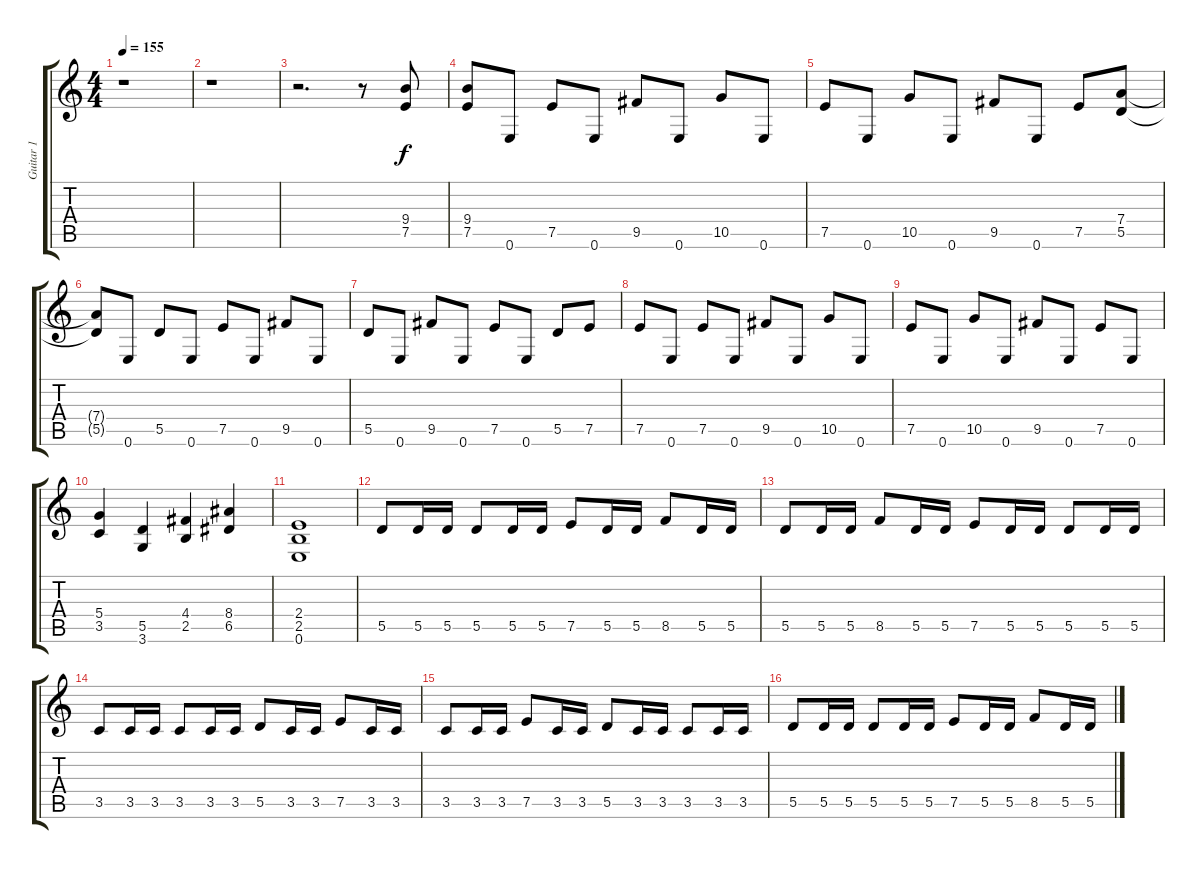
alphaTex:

\track ("Guitar 1" "Guitar 1") {instrument distortionguitar}
\staff {score tabs}
\tuning (E4 B3 G3 D3 A2 E2) {hide}
\ts (4 4)
\tempo 155
\clef g2
\ks c
r.1{dy f instrument distortionguitar} |
r.1 |
r.2{d} r.8 (9.4 7.5).8 |
(9.4 7.5).8 0.6.8 7.5.8 0.6.8 9.5.8 0.6.8 10.5.8 0.6.8 |
7.5.8 0.6.8 10.5.8 0.6.8 9.5.8 0.6.8 7.5.8 (7.4 5.5).8 |
(7.4{t} 5.5{t}).8 0.6.8 5.5.8 0.6.8 7.5.8 0.6.8 9.5.8 0.6.8 |
5.5.8 0.6.8 9.5.8 0.6.8 7.5.8 0.6.8 5.5.8 7.5.8 |
7.5.8 0.6.8 7.5.8 0.6.8 9.5.8 0.6.8 10.5.8 0.6.8 |
7.5.8 0.6.8 10.5.8 0.6.8 9.5.8 0.6.8 7.5.8 0.6.8 |
(5.4 3.5).4 (5.5 3.6).4 (4.4 2.5).4 (8.4 6.5).4 |
(2.4 2.5 0.6).1 |
5.5.8 5.5.16 5.5.16 5.5.8 5.5.16 5.5.16 7.5.8 5.5.16 5.5.16 8.5.8 5.5.16 5.5.16 |
5.5.8 5.5.16 5.5.16 8.5.8 5.5.16 5.5.16 7.5.8 5.5.16 5.5.16 5.5.8 5.5.16 5.5.16 |
3.5.8 3.5.16 3.5.16 3.5.8 3.5.16 3.5.16 5.5.8 3.5.16 3.5.16 7.5.8 3.5.16 3.5.16 |
3.5.8 3.5.16 3.5.16 7.5.8 3.5.16 3.5.16 5.5.8 3.5.16 3.5.16 3.5.8 3.5.16 3.5.16 |
5.5.8 5.5.16 5.5.16 5.5.8 5.5.16 5.5.16 7.5.8 5.5.16 5.5.16 8.5.8 5.5.16 5.5.16
